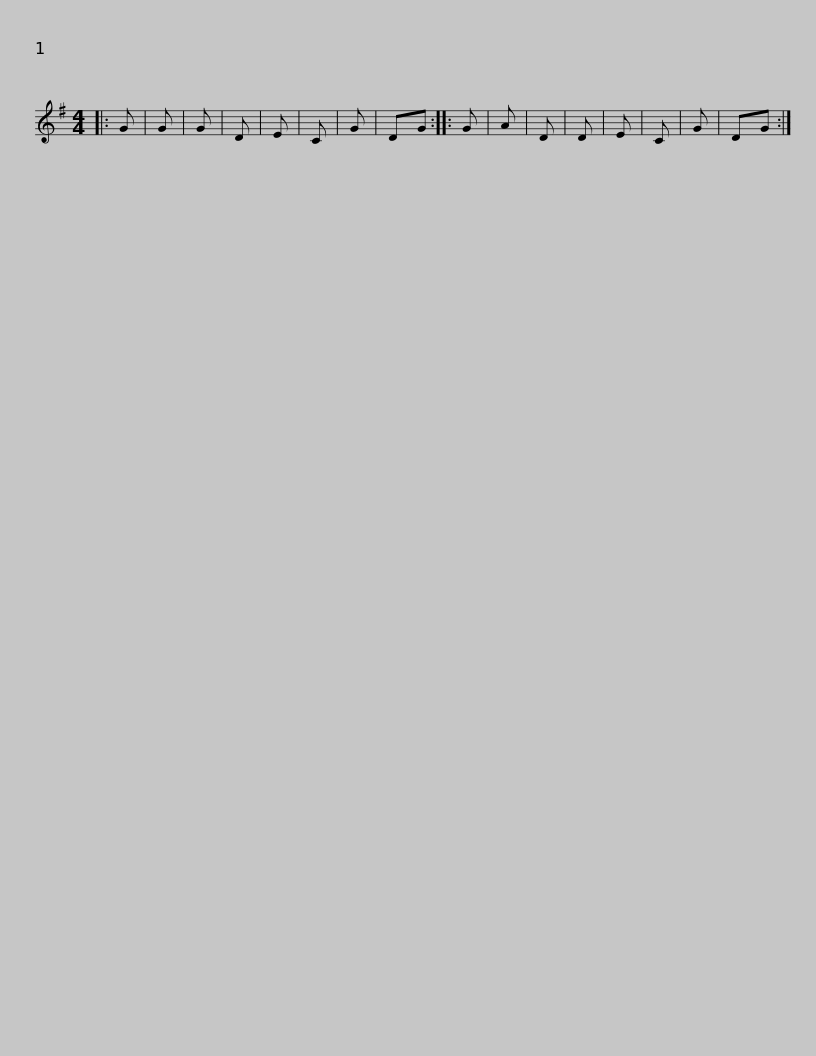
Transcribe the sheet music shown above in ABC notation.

X:1
L:1/8
M:4/4
I:linebreak $
K:G
V:1 treble
V:1
|: G | G | G | D | E | %5
 C | G | DG :: G | A | %10
 D | D | E | C | G | %15
 DG :| %16
